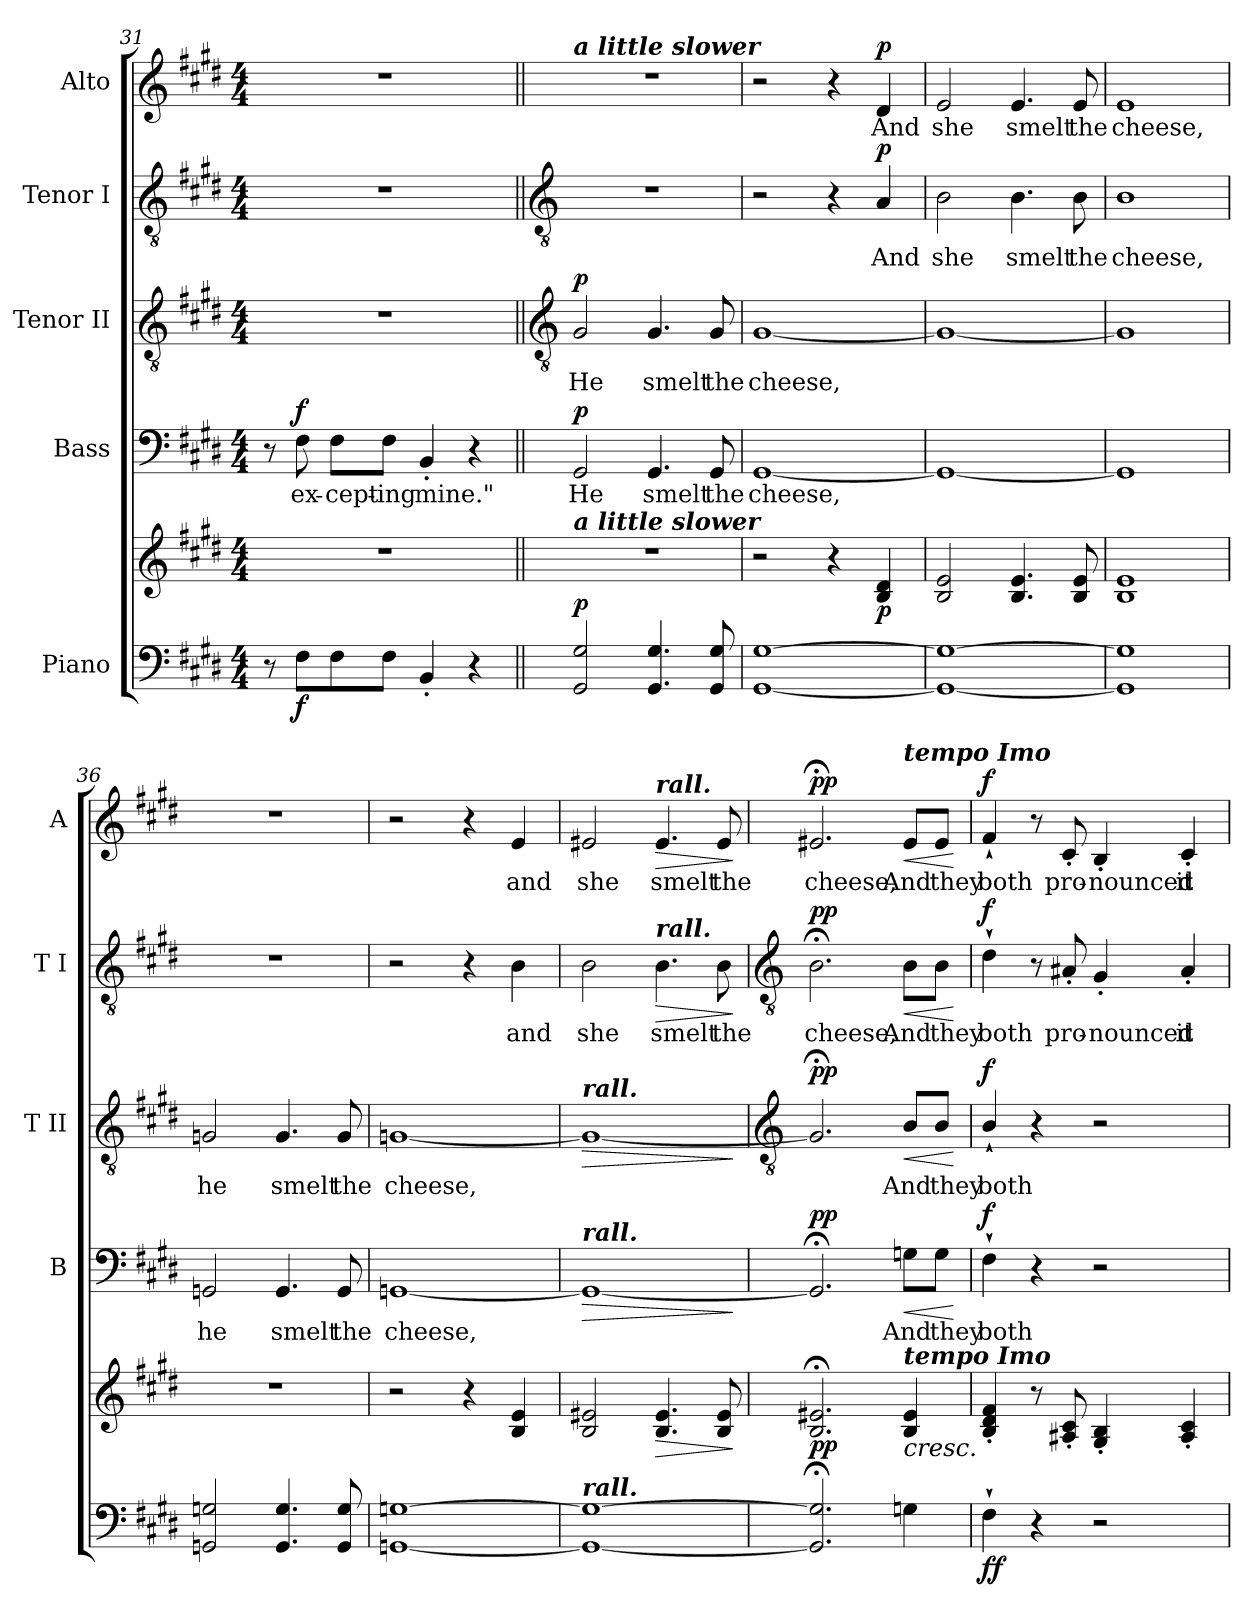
**kern	**kern	**dynam	**kern	**text	**dynam	**kern	**text	**dynam	**kern	**text	**dynam	**kern	**text	**dynam
*part5	*part5	*part5	*part4	*part4	*part4	*part3	*part3	*part3	*part2	*part2	*part2	*part1	*part1	*part1
*staff6	*staff5	*staff5/6	*staff4	*staff4	*staff4	*staff3	*staff3	*staff3	*staff2	*staff2	*staff2	*staff1	*staff1	*staff1
*I"Piano	*	*	*I"Bass	*	*	*I"Tenor II	*	*	*I"Tenor I	*	*	*I"Alto	*	*
*	*	*	*I'B	*	*	*I'T II	*	*	*I'T I	*	*	*I'A	*	*
*clefF4	*clefG2	*	*clefF4	*	*	*clefGv2	*	*	*clefGv2	*	*	*clefG2	*	*
*k[f#c#g#d#]	*k[f#c#g#d#]	*	*k[f#c#g#d#]	*	*	*k[f#c#g#d#]	*	*	*k[f#c#g#d#]	*	*	*k[f#c#g#d#]	*	*
*E:	*E:	*	*E:	*	*	*E:	*	*	*E:	*	*	*E:	*	*
*M4/4	*M4/4	*	*M4/4	*	*	*M4/4	*	*	*M4/4	*	*	*M4/4	*	*
=31	=31	=31	=31	=31	=31	=31	=31	=31	=31	=31	=31	=31	=31	=31
8r	1r	.	8r	.	.	1r	.	.	1r	.	.	1r	.	.
!	!	!LO:DY:b=2	!	!LO:LY:b	!LO:DY:b	!	!	!	!	!	!	!	!	!
8F#L	.	f	8F#	ex-	f	.	.	.	.	.	.	.	.	.
!	!	!	!	!LO:LY:b	!	!	!	!	!	!	!	!	!	!
8F#	.	.	8F#\L	-cept-	.	.	.	.	.	.	.	.	.	.
!	!	!	!	!LO:LY:b	!	!	!	!	!	!	!	!	!	!
8F#J	.	.	8F#\J	-ing	.	.	.	.	.	.	.	.	.	.
!	!	!	!	!LO:LY:b	!	!	!	!	!	!	!	!	!	!
4BB'	.	.	4BB'	mine."	.	.	.	.	.	.	.	.	.	.
4r	.	.	4r	.	.	.	.	.	.	.	.	.	.	.
!!LO:LB:g=z
=32||	=32||	=32||	=32||	=32||	=32||	=32||	=32||	=32||	=32||	=32||	=32||	=32||	=32||	=32||
*	*	*	*	*	*	*clefGv2	*	*	*clefGv2	*	*	*	*	*
!	!	!	!	!	!	!	!	!	!	!	!	!LO:TX:a:Bi:t=a little slower	!	!
!	!LO:TX:a:Bi:t=a little slower	!	!	!	!	!	!	!	!	!	!	!	!	!
!	!	!LO:DY:a=2	!	!LO:LY:b	!LO:DY:b	!	!LO:LY:b	!LO:DY:b	!	!	!	!	!	!
2GG# 2G#	1r	p	2GG#	He	p	2G#	He	p	1r	.	.	1r	.	.
!	!	!	!	!LO:LY:b	!	!	!LO:LY:b	!	!	!	!	!	!	!
4.GG# 4.G#	.	.	4.GG#	smelt	.	4.G#	smelt	.	.	.	.	.	.	.
!	!	!	!	!LO:LY:b	!	!	!LO:LY:b	!	!	!	!	!	!	!
8GG# 8G#	.	.	8GG#	the	.	8G#	the	.	.	.	.	.	.	.
=33	=33	=33	=33	=33	=33	=33	=33	=33	=33	=33	=33	=33	=33	=33
!	!	!	!	!LO:LY:b	!	!	!LO:LY:b	!	!	!	!	!	!	!
[1GG# [1G#	2r	.	[1GG#	cheese,	.	[1G#	cheese,	.	2r	.	.	2r	.	.
.	4r	.	.	.	.	.	.	.	4r	.	.	4r	.	.
!	!	!LO:DY:b	!	!	!	!	!	!	!	!LO:LY:b	!LO:DY:b	!	!LO:LY:b	!LO:DY:b
.	4B 4d#	p	.	.	.	.	.	.	4A/	And	p	4d#	And	p
=34	=34	=34	=34	=34	=34	=34	=34	=34	=34	=34	=34	=34	=34	=34
!	!	!	!	!	!	!	!	!	!	!LO:LY:b	!	!	!LO:LY:b	!
1GG#_ 1G#_	2B 2e	.	1GG#_	.	.	1G#_	.	.	2B	she	.	2e	she	.
!	!	!	!	!	!	!	!	!	!	!LO:LY:b	!	!	!LO:LY:b	!
.	4.B 4.e	.	.	.	.	.	.	.	4.B	smelt	.	4.e	smelt	.
!	!	!	!	!	!	!	!	!	!	!LO:LY:b	!	!	!LO:LY:b	!
.	8B 8e	.	.	.	.	.	.	.	8B	the	.	8e	the	.
=35	=35	=35	=35	=35	=35	=35	=35	=35	=35	=35	=35	=35	=35	=35
!	!	!	!	!	!	!	!	!	!	!LO:LY:b	!	!	!LO:LY:b	!
1GG#] 1G#]	1B 1e	.	1GG#]	.	.	1G#]	.	.	1B	cheese,	.	1e	cheese,	.
=36	=36	=36	=36	=36	=36	=36	=36	=36	=36	=36	=36	=36	=36	=36
!	!	!	!	!LO:LY:b	!	!	!LO:LY:b	!	!	!	!	!	!	!
2GGn 2Gn	1r	.	2GGn	he	.	2Gn	he	.	1r	.	.	1r	.	.
!	!	!	!	!LO:LY:b	!	!	!LO:LY:b	!	!	!	!	!	!	!
4.GG 4.G	.	.	4.GG	smelt	.	4.G	smelt	.	.	.	.	.	.	.
!	!	!	!	!LO:LY:b	!	!	!LO:LY:b	!	!	!	!	!	!	!
8GG 8G	.	.	8GG	the	.	8G	the	.	.	.	.	.	.	.
=37	=37	=37	=37	=37	=37	=37	=37	=37	=37	=37	=37	=37	=37	=37
!	!	!	!	!LO:LY:b	!	!	!LO:LY:b	!	!	!	!	!	!	!
[1GGn [1Gn	2r	.	[1GGn	cheese,	.	[1Gn	cheese,	.	2r	.	.	2r	.	.
.	4r	.	.	.	.	.	.	.	4r	.	.	4r	.	.
!	!	!	!	!	!	!	!	!	!	!LO:LY:b	!	!	!LO:LY:b	!
.	4B 4e	.	.	.	.	.	.	.	4B	and	.	4e	and	.
=38	=38	=38	=38	=38	=38	=38	=38	=38	=38	=38	=38	=38	=38	=38
!	!	!	!	!	!	!LO:TX:a:Bi:t=rall.	!	!	!	!	!	!	!	!
!	!	!	!LO:TX:a:Bi:t=rall.	!	!	!	!	!	!	!	!	!	!	!
!LO:TX:a:Bi:t=rall.	!	!	!	!	!	!	!	!	!	!	!	!	!	!
!	!	!	!	!	!LO:HP:b	!	!	!LO:HP:b	!	!LO:LY:b	!	!	!LO:LY:b	!
1GG_ 1G_	2B 2e#X	.	1GG_	.	>	1G_	.	>	2B	she	.	2e#X	she	.
!	!	!	!	!	!	!	!	!	!	!	!	!LO:TX:a:Bi:t=rall.	!	!
!	!	!	!	!	!	!	!	!	!LO:TX:a:Bi:t=rall.	!	!	!	!	!
!	!	!LO:HP:b	!	!	!	!	!	!	!	!LO:LY:b	!LO:HP:b	!	!LO:LY:b	!LO:HP:b
.	4.B 4.e#	>	.	.	.	.	.	.	4.B	smelt	>	4.e#	smelt	>
!	!	!	!	!	!	!	!	!	!	!LO:LY:b	!	!	!LO:LY:b	!
.	8B 8e#	.	.	.	.	.	.	.	8B	the	.	8e#	the	.
.	.	]	.	.	]	.	.	]	.	.	]	.	.	]
!!LO:LB:g=z
=39	=39	=39	=39	=39	=39	=39	=39	=39	=39	=39	=39	=39	=39	=39
*	*	*	*	*	*	*clefGv2	*	*	*clefGv2	*	*	*	*	*
!	!	!LO:DY:b	!	!	!LO:DY:b	!	!	!LO:DY:b	!	!LO:LY:b	!LO:DY:b	!	!LO:LY:b	!LO:DY:b
2.GG]; 2.G];	2.B;< 2.e#X;<	pp	2.GG;<]	.	pp	2.G;<]	.	pp	2.B;<	cheese,	pp	2.e#X;<	cheese,	pp
!	!	!	!	!	!	!	!	!	!	!	!	!LO:TX:a:Bi:t=tempo Imo	!	!
!	!LO:TX:a:Bi:t=tempo Imo	!	!	!	!	!	!	!	!	!	!	!	!	!
!	!	!LO:HP:b	!	!LO:LY:b	!LO:HP:b	!	!LO:LY:b	!LO:HP:b	!	!LO:LY:b	!LO:HP:b	!	!LO:LY:b	!LO:HP:b
4G\	4B 4e#	<	8Gn\L	And	<	8B/L	And	<	8B\L	And	<	8e#/L	And	<
!	!	!	!	!LO:LY:b	!	!	!LO:LY:b	!	!	!LO:LY:b	!	!	!LO:LY:b	!
.	.	.	8G\J	they	.	8B/J	they	.	8B\J	they	.	8e#/J	they	.
.	.	.	.	.	[	.	.	[	.	.	[	.	.	[
=40	=40	=40	=40	=40	=40	=40	=40	=40	=40	=40	=40	=40	=40	=40
!	!	!LO:DY:b=2	!	!LO:LY:b	!	!	!LO:LY:b	!	!	!LO:LY:b	!	!	!LO:LY:b	!
!	!	!LO:DY:n=1:b	!	!	!LO:DY:b	!	!	!LO:DY:b	!	!	!LO:DY:b	!	!	!LO:DY:b
4F#`\	4B' 4d#' 4f#'	f f	4F#`\	both	f	4B`/	both	f	4d#`	both	f	4f#`	both	f
4r	8r	[	4r	.	.	4r	.	.	8r	.	.	8r	.	.
!	!	!	!	!	!	!	!	!	!	!LO:LY:b	!	!	!LO:LY:b	!
.	8A#X' 8c#'	.	.	.	.	.	.	.	8A#X'	pro-	.	8c#'	pro-	.
!	!	!	!	!	!	!	!	!	!	!LO:LY:b	!	!	!LO:LY:b	!
2r	4G#' 4B'	.	2r	.	.	2r	.	.	4G#'	-nounced	.	4B'	-nounced	.
!	!	!	!	!	!	!	!	!	!	!LO:LY:b	!	!	!LO:LY:b	!
.	4A#' 4c#'	.	.	.	.	.	.	.	4A#'	it	.	4c#'	it	.
=	=	=	=	=	=	=	=	=	=	=	=	=	=	=
*-	*-	*-	*-	*-	*-	*-	*-	*-	*-	*-	*-	*-	*-	*-
